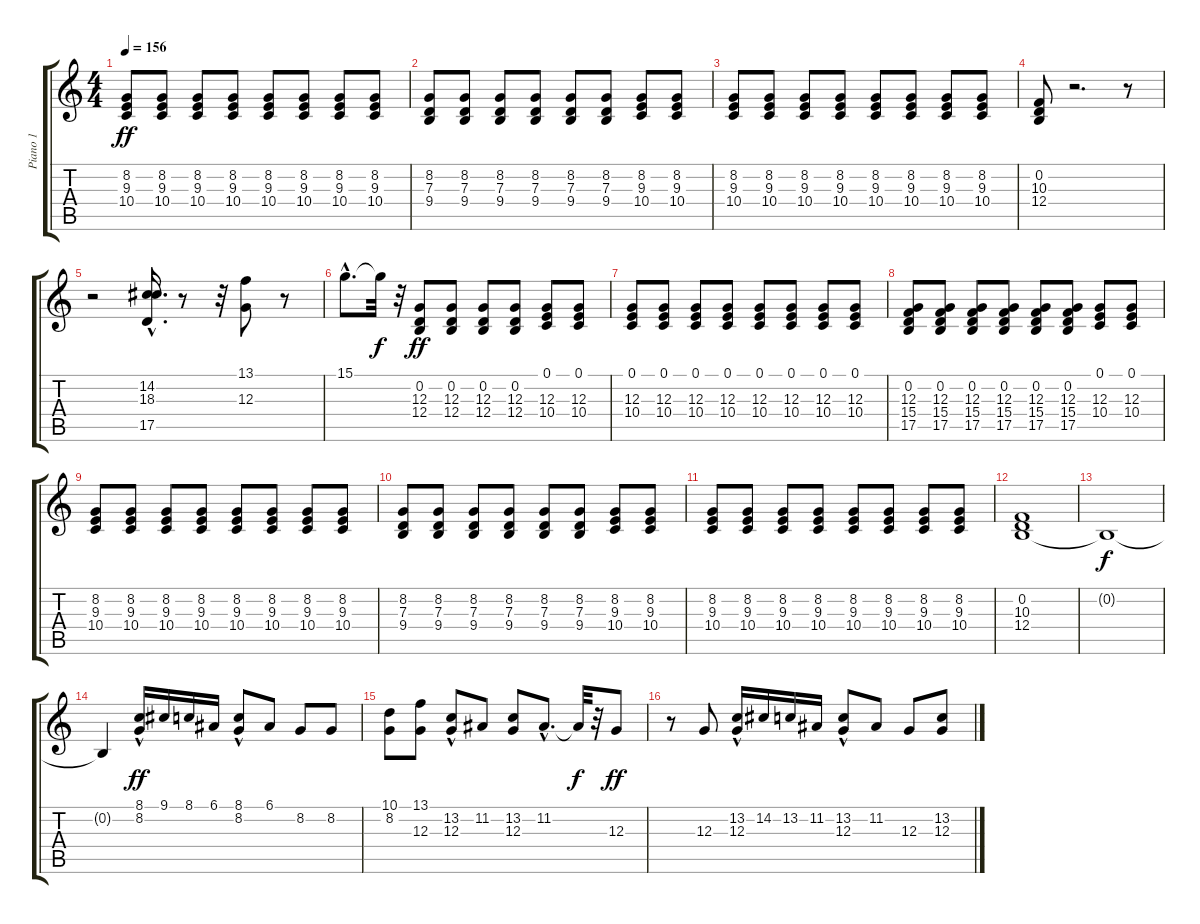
\track ("Piano 1" "Piano 1") {instrument acousticgrandpiano}
\staff {score tabs}
\tuning (E4 B3 G3 D3 A2 E2) {hide}
\ts (4 4)
\tempo 156
\clef g2
\ks c
(8.2 9.3 10.4).8{dy ff} (8.2 9.3 10.4).8 (8.2 9.3 10.4).8 (8.2 9.3 10.4).8 (8.2 9.3 10.4).8 (8.2 9.3 10.4).8 (8.2 9.3 10.4).8 (8.2 9.3 10.4).8 |
(8.2 7.3 9.4).8 (8.2 7.3 9.4).8 (8.2 7.3 9.4).8 (8.2 7.3 9.4).8 (8.2 7.3 9.4).8 (8.2 7.3 9.4).8 (8.2 9.3 10.4).8 (8.2 9.3 10.4).8 |
(8.2 9.3 10.4).8 (8.2 9.3 10.4).8 (8.2 9.3 10.4).8 (8.2 9.3 10.4).8 (8.2 9.3 10.4).8 (8.2 9.3 10.4).8 (8.2 9.3 10.4).8 (8.2 9.3 10.4).8 |
(0.2 10.3 12.4).8 r.2{d} r.8 |
r.2 (14.2 18.3{hac} 17.5{hac}).16{d} r.8 r.32 (13.1 12.3).8 r.8 |
15.1{hac}.8{d} 15.1{t}.32{dy f} r.32 (0.2 12.3 12.4).8{dy ff} (0.2 12.3 12.4).8 (0.2 12.3 12.4).8 (0.2 12.3 12.4).8 (0.1 12.3 10.4).8 (0.1 12.3 10.4).8 |
(0.1 12.3 10.4).8 (0.1 12.3 10.4).8 (0.1 12.3 10.4).8 (0.1 12.3 10.4).8 (0.1 12.3 10.4).8 (0.1 12.3 10.4).8 (0.1 12.3 10.4).8 (0.1 12.3 10.4).8 |
(0.2 12.3 15.4 17.5).8 (0.2 12.3 15.4 17.5).8 (0.2 12.3 15.4 17.5).8 (0.2 12.3 15.4 17.5).8 (0.2 12.3 15.4 17.5).8 (0.2 12.3 15.4 17.5).8 (0.1 12.3 10.4).8 (0.1 12.3 10.4).8 |
(8.2 9.3 10.4).8 (8.2 9.3 10.4).8 (8.2 9.3 10.4).8 (8.2 9.3 10.4).8 (8.2 9.3 10.4).8 (8.2 9.3 10.4).8 (8.2 9.3 10.4).8 (8.2 9.3 10.4).8 |
(8.2 7.3 9.4).8 (8.2 7.3 9.4).8 (8.2 7.3 9.4).8 (8.2 7.3 9.4).8 (8.2 7.3 9.4).8 (8.2 7.3 9.4).8 (8.2 9.3 10.4).8 (8.2 9.3 10.4).8 |
(8.2 9.3 10.4).8 (8.2 9.3 10.4).8 (8.2 9.3 10.4).8 (8.2 9.3 10.4).8 (8.2 9.3 10.4).8 (8.2 9.3 10.4).8 (8.2 9.3 10.4).8 (8.2 9.3 10.4).8 |
(0.2 10.3 12.4).1 |
0.2{t}.1{dy f} |
0.2{t}.4{volume 13} (8.1 8.2{hac}).16{dy ff} 9.1.16 8.1.16 6.1.16 (8.1 8.2{hac}).8 6.1.8 8.2.8 8.2.8 |
(10.1 8.2).8 (13.1 12.3).8 (13.2 12.3{hac}).8 11.2.8 (13.2 12.3).8 11.2{hac}.8{d} 11.2{t}.32{dy f} r.32 12.3.8{dy ff} |
r.8 12.3.8 (13.2 12.3{hac}).16 14.2.16 13.2.16 11.2.16 (13.2 12.3{hac}).8 11.2.8 12.3.8 (13.2 12.3).8
